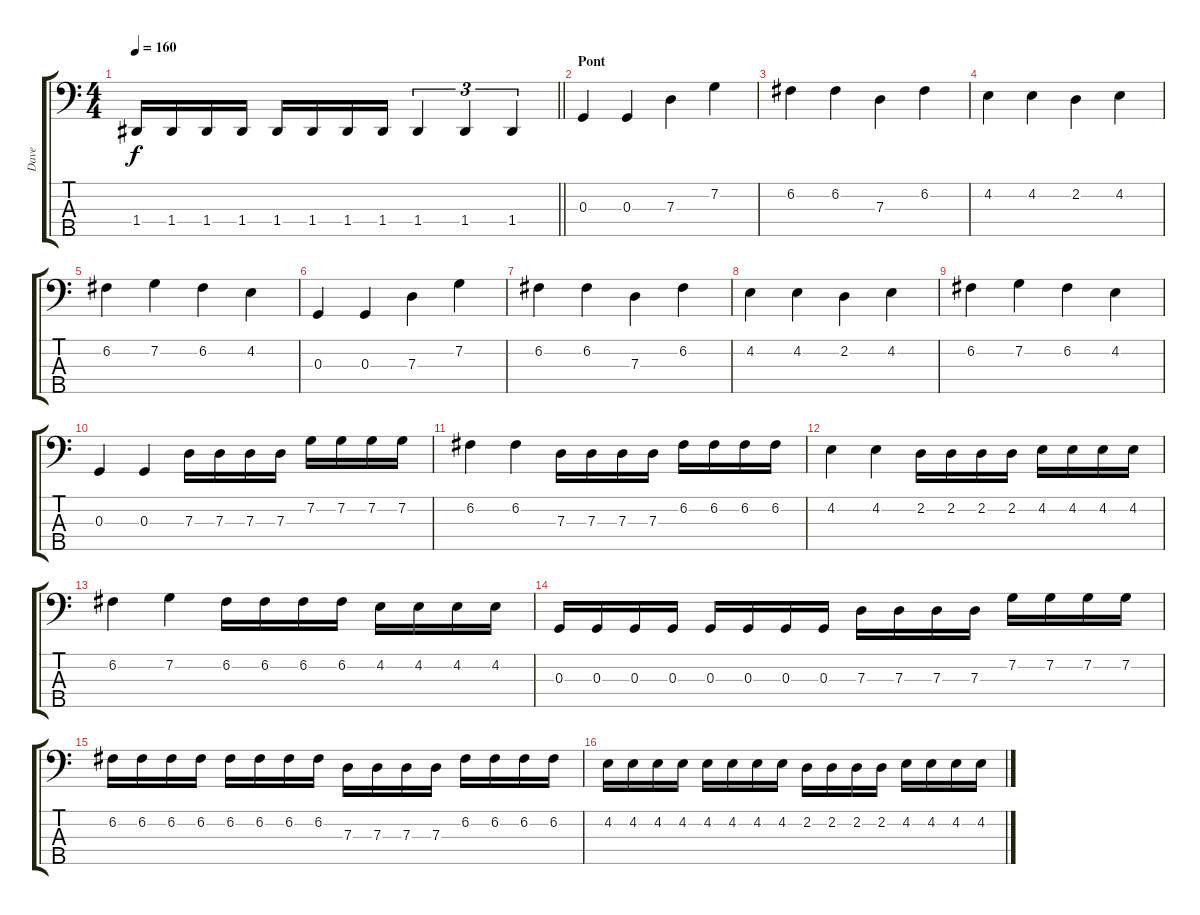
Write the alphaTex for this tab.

\track ("Dave" "Dave") {instrument electricbasspick}
\staff {score tabs}
\tuning (F2 C2 G1 D1 B0) {hide}
\ts (4 4)
\tempo 160
\clef f4
\barLineRight lightlight
\ks c
1.4.16{dy f} 1.4.16 1.4.16 1.4.16 1.4.16 1.4.16 1.4.16 1.4.16 1.4.4{tu (3 2)} 1.4.4{tu (3 2)} 1.4.4{tu (3 2)} |
\section ("" "Pont")
0.3.4{volume 12} 0.3.4 7.3.4 7.2.4 |
6.2.4 6.2.4 7.3.4 6.2.4 |
4.2.4 4.2.4 2.2.4 4.2.4 |
6.2.4 7.2.4 6.2.4 4.2.4 |
0.3.4 0.3.4 7.3.4 7.2.4 |
6.2.4 6.2.4 7.3.4 6.2.4 |
4.2.4 4.2.4 2.2.4 4.2.4 |
6.2.4 7.2.4 6.2.4 4.2.4 |
0.3.4 0.3.4 7.3.16 7.3.16 7.3.16 7.3.16 7.2.16 7.2.16 7.2.16 7.2.16 |
6.2.4 6.2.4 7.3.16 7.3.16 7.3.16 7.3.16 6.2.16 6.2.16 6.2.16 6.2.16 |
4.2.4 4.2.4 2.2.16 2.2.16 2.2.16 2.2.16 4.2.16 4.2.16 4.2.16 4.2.16 |
6.2.4 7.2.4 6.2.16 6.2.16 6.2.16 6.2.16 4.2.16 4.2.16 4.2.16 4.2.16 |
0.3.16 0.3.16 0.3.16 0.3.16 0.3.16 0.3.16 0.3.16 0.3.16 7.3.16 7.3.16 7.3.16 7.3.16 7.2.16 7.2.16 7.2.16 7.2.16 |
6.2.16 6.2.16 6.2.16 6.2.16 6.2.16 6.2.16 6.2.16 6.2.16 7.3.16 7.3.16 7.3.16 7.3.16 6.2.16 6.2.16 6.2.16 6.2.16 |
4.2.16 4.2.16 4.2.16 4.2.16 4.2.16 4.2.16 4.2.16 4.2.16 2.2.16 2.2.16 2.2.16 2.2.16 4.2.16 4.2.16 4.2.16 4.2.16
